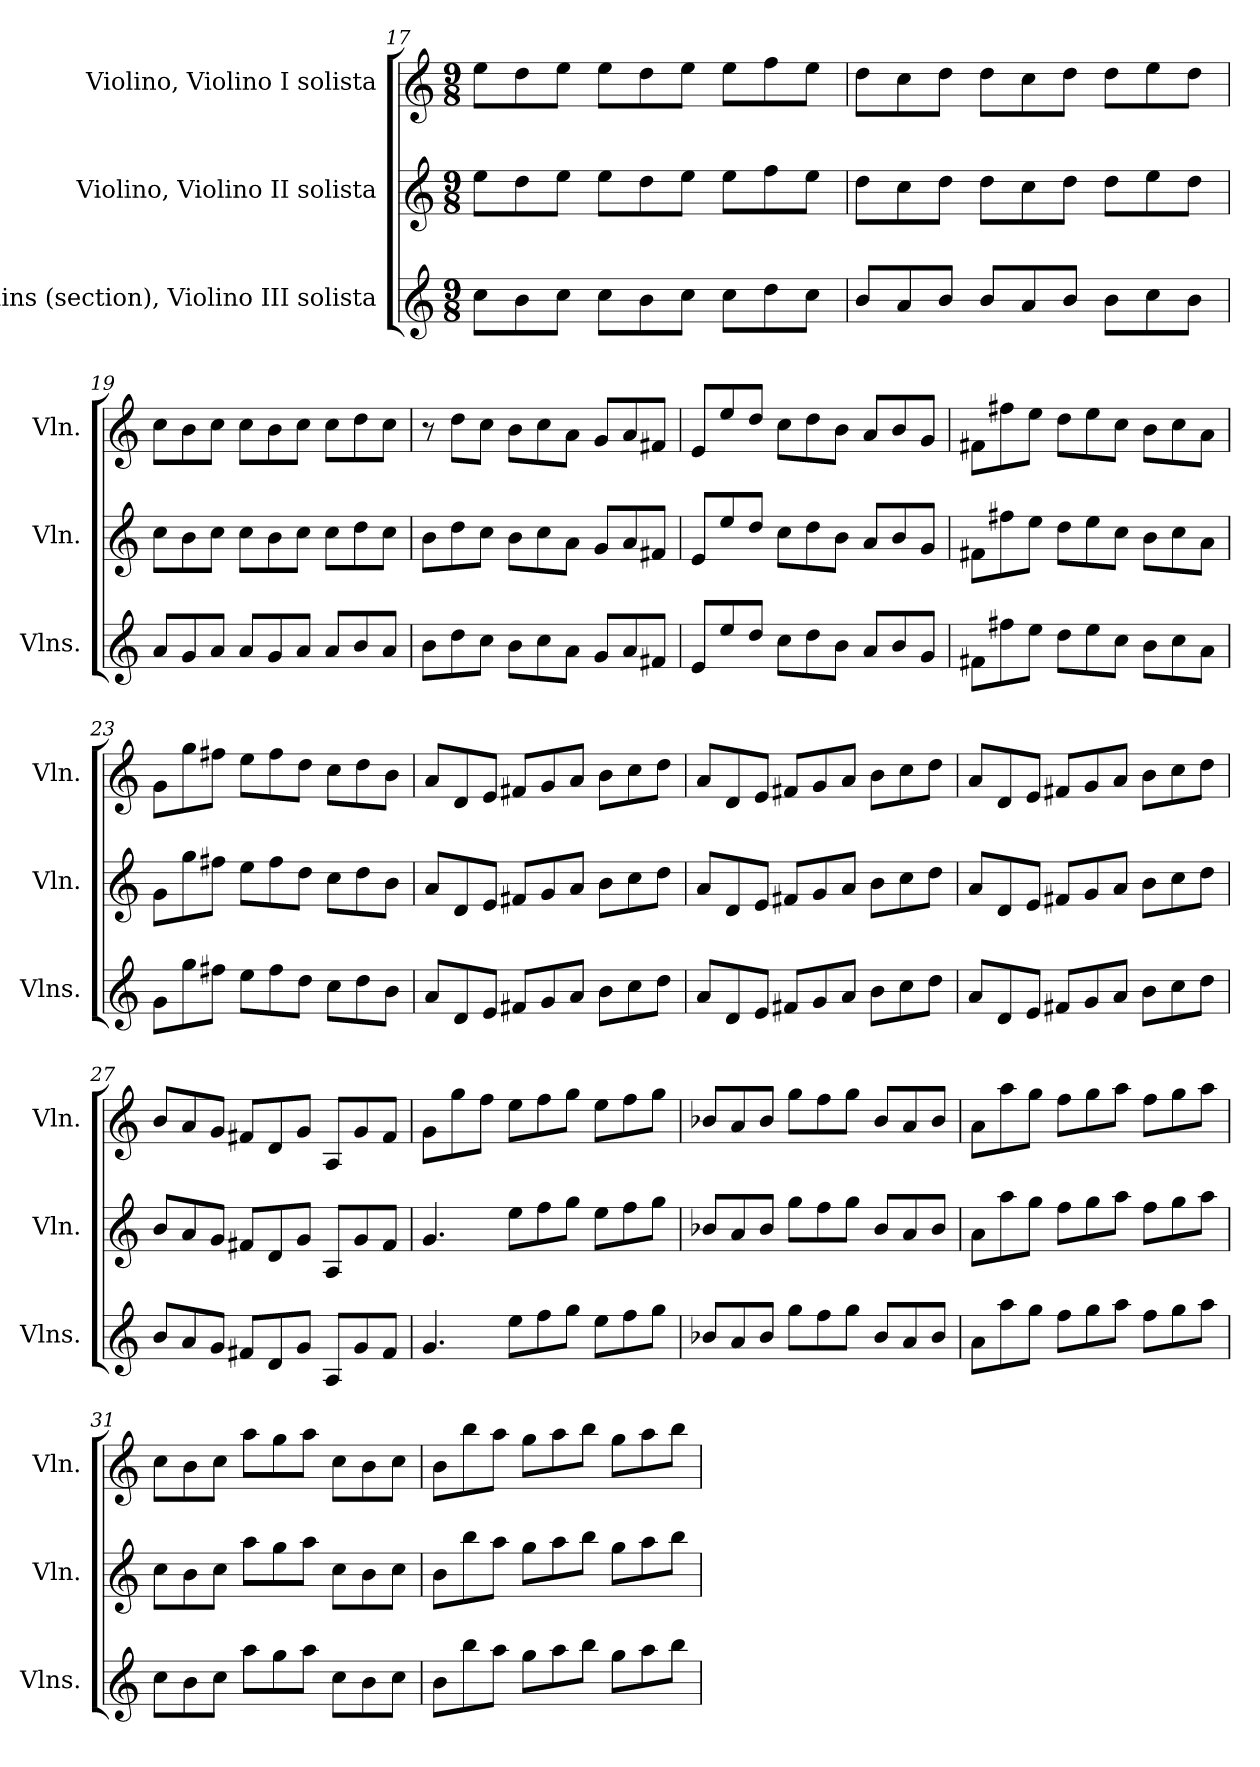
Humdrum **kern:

**kern	**kern	**kern
*part3	*part2	*part1
*staff3	*staff2	*staff1
*I"Violins (section), Violino III solista	*I"Violino, Violino II solista	*I"Violino, Violino I solista
*I'Vlns.	*I'Vln.	*I'Vln.
*clefG2	*clefG2	*clefG2
*k[]	*k[]	*k[]
*M9/8	*M9/8	*M9/8
=17	=17	=17
8cc\L	8ee\L	8ee\L
8b\	8dd\	8dd\
8cc\J	8ee\J	8ee\J
8cc\L	8ee\L	8ee\L
8b\	8dd\	8dd\
8cc\J	8ee\J	8ee\J
8cc\L	8ee\L	8ee\L
8dd\	8ff\	8ff\
8cc\J	8ee\J	8ee\J
=18	=18	=18
8b/L	8dd\L	8dd\L
8a/	8cc\	8cc\
8b/J	8dd\J	8dd\J
8b/L	8dd\L	8dd\L
8a/	8cc\	8cc\
8b/J	8dd\J	8dd\J
8b\L	8dd\L	8dd\L
8cc\	8ee\	8ee\
8b\J	8dd\J	8dd\J
!!LO:PB:g=z
=19	=19	=19
8a/L	8cc\L	8cc\L
8g/	8b\	8b\
8a/J	8cc\J	8cc\J
8a/L	8cc\L	8cc\L
8g/	8b\	8b\
8a/J	8cc\J	8cc\J
8a/L	8cc\L	8cc\L
8b/	8dd\	8dd\
8a/J	8cc\J	8cc\J
=20	=20	=20
8b\L	8b\L	8r
8dd\	8dd\	8dd\L
8cc\J	8cc\J	8cc\J
8b\L	8b\L	8b\L
8cc\	8cc\	8cc\
8a\J	8a\J	8a\J
8g/L	8g/L	8g/L
8a/	8a/	8a/
8f#X/J	8f#X/J	8f#X/J
=21	=21	=21
8e/L	8e/L	8e/L
8ee/	8ee/	8ee/
8dd/J	8dd/J	8dd/J
8cc\L	8cc\L	8cc\L
8dd\	8dd\	8dd\
8b\J	8b\J	8b\J
8a/L	8a/L	8a/L
8b/	8b/	8b/
8g/J	8g/J	8g/J
=22	=22	=22
8f#X\L	8f#X\L	8f#X\L
8ff#X\	8ff#X\	8ff#X\
8ee\J	8ee\J	8ee\J
8dd\L	8dd\L	8dd\L
8ee\	8ee\	8ee\
8cc\J	8cc\J	8cc\J
8b\L	8b\L	8b\L
8cc\	8cc\	8cc\
8a\J	8a\J	8a\J
!!LO:LB:g=z
=23	=23	=23
8g\L	8g\L	8g\L
8gg\	8gg\	8gg\
8ff#X\J	8ff#X\J	8ff#X\J
8ee\L	8ee\L	8ee\L
8ff#\	8ff#\	8ff#\
8dd\J	8dd\J	8dd\J
8cc\L	8cc\L	8cc\L
8dd\	8dd\	8dd\
8b\J	8b\J	8b\J
=24	=24	=24
8a/L	8a/L	8a/L
8d/	8d/	8d/
8e/J	8e/J	8e/J
8f#X/L	8f#X/L	8f#X/L
8g/	8g/	8g/
8a/J	8a/J	8a/J
8b\L	8b\L	8b\L
8cc\	8cc\	8cc\
8dd\J	8dd\J	8dd\J
=25	=25	=25
8a/L	8a/L	8a/L
8d/	8d/	8d/
8e/J	8e/J	8e/J
8f#X/L	8f#X/L	8f#X/L
8g/	8g/	8g/
8a/J	8a/J	8a/J
8b\L	8b\L	8b\L
8cc\	8cc\	8cc\
8dd\J	8dd\J	8dd\J
=26	=26	=26
8a/L	8a/L	8a/L
8d/	8d/	8d/
8e/J	8e/J	8e/J
8f#X/L	8f#X/L	8f#X/L
8g/	8g/	8g/
8a/J	8a/J	8a/J
8b\L	8b\L	8b\L
8cc\	8cc\	8cc\
8dd\J	8dd\J	8dd\J
!!LO:LB:g=z
=27	=27	=27
8b/L	8b/L	8b/L
8a/	8a/	8a/
8g/J	8g/J	8g/J
8f#X/L	8f#X/L	8f#X/L
8d/	8d/	8d/
8g/J	8g/J	8g/J
8A/L	8A/L	8A/L
8g/	8g/	8g/
8f#/J	8f#/J	8f#/J
=28	=28	=28
4.g/	4.g/	8g\L
.	.	8gg\
.	.	8ff\J
8ee\L	8ee\L	8ee\L
8ff\	8ff\	8ff\
8gg\J	8gg\J	8gg\J
8ee\L	8ee\L	8ee\L
8ff\	8ff\	8ff\
8gg\J	8gg\J	8gg\J
=29	=29	=29
8b-X/L	8b-X/L	8b-X/L
8a/	8a/	8a/
8b-/J	8b-/J	8b-/J
8gg\L	8gg\L	8gg\L
8ff\	8ff\	8ff\
8gg\J	8gg\J	8gg\J
8b-/L	8b-/L	8b-/L
8a/	8a/	8a/
8b-/J	8b-/J	8b-/J
=30	=30	=30
8a\L	8a\L	8a\L
8aa\	8aa\	8aa\
8gg\J	8gg\J	8gg\J
8ff\L	8ff\L	8ff\L
8gg\	8gg\	8gg\
8aa\J	8aa\J	8aa\J
8ff\L	8ff\L	8ff\L
8gg\	8gg\	8gg\
8aa\J	8aa\J	8aa\J
!!LO:LB:g=z
=31	=31	=31
8cc\L	8cc\L	8cc\L
8b\	8b\	8b\
8cc\J	8cc\J	8cc\J
8aa\L	8aa\L	8aa\L
8gg\	8gg\	8gg\
8aa\J	8aa\J	8aa\J
8cc\L	8cc\L	8cc\L
8b\	8b\	8b\
8cc\J	8cc\J	8cc\J
=32	=32	=32
8b\L	8b\L	8b\L
8bb\	8bb\	8bb\
8aa\J	8aa\J	8aa\J
8gg\L	8gg\L	8gg\L
8aa\	8aa\	8aa\
8bb\J	8bb\J	8bb\J
8gg\L	8gg\L	8gg\L
8aa\	8aa\	8aa\
8bb\J	8bb\J	8bb\J
=	=	=
*-	*-	*-
